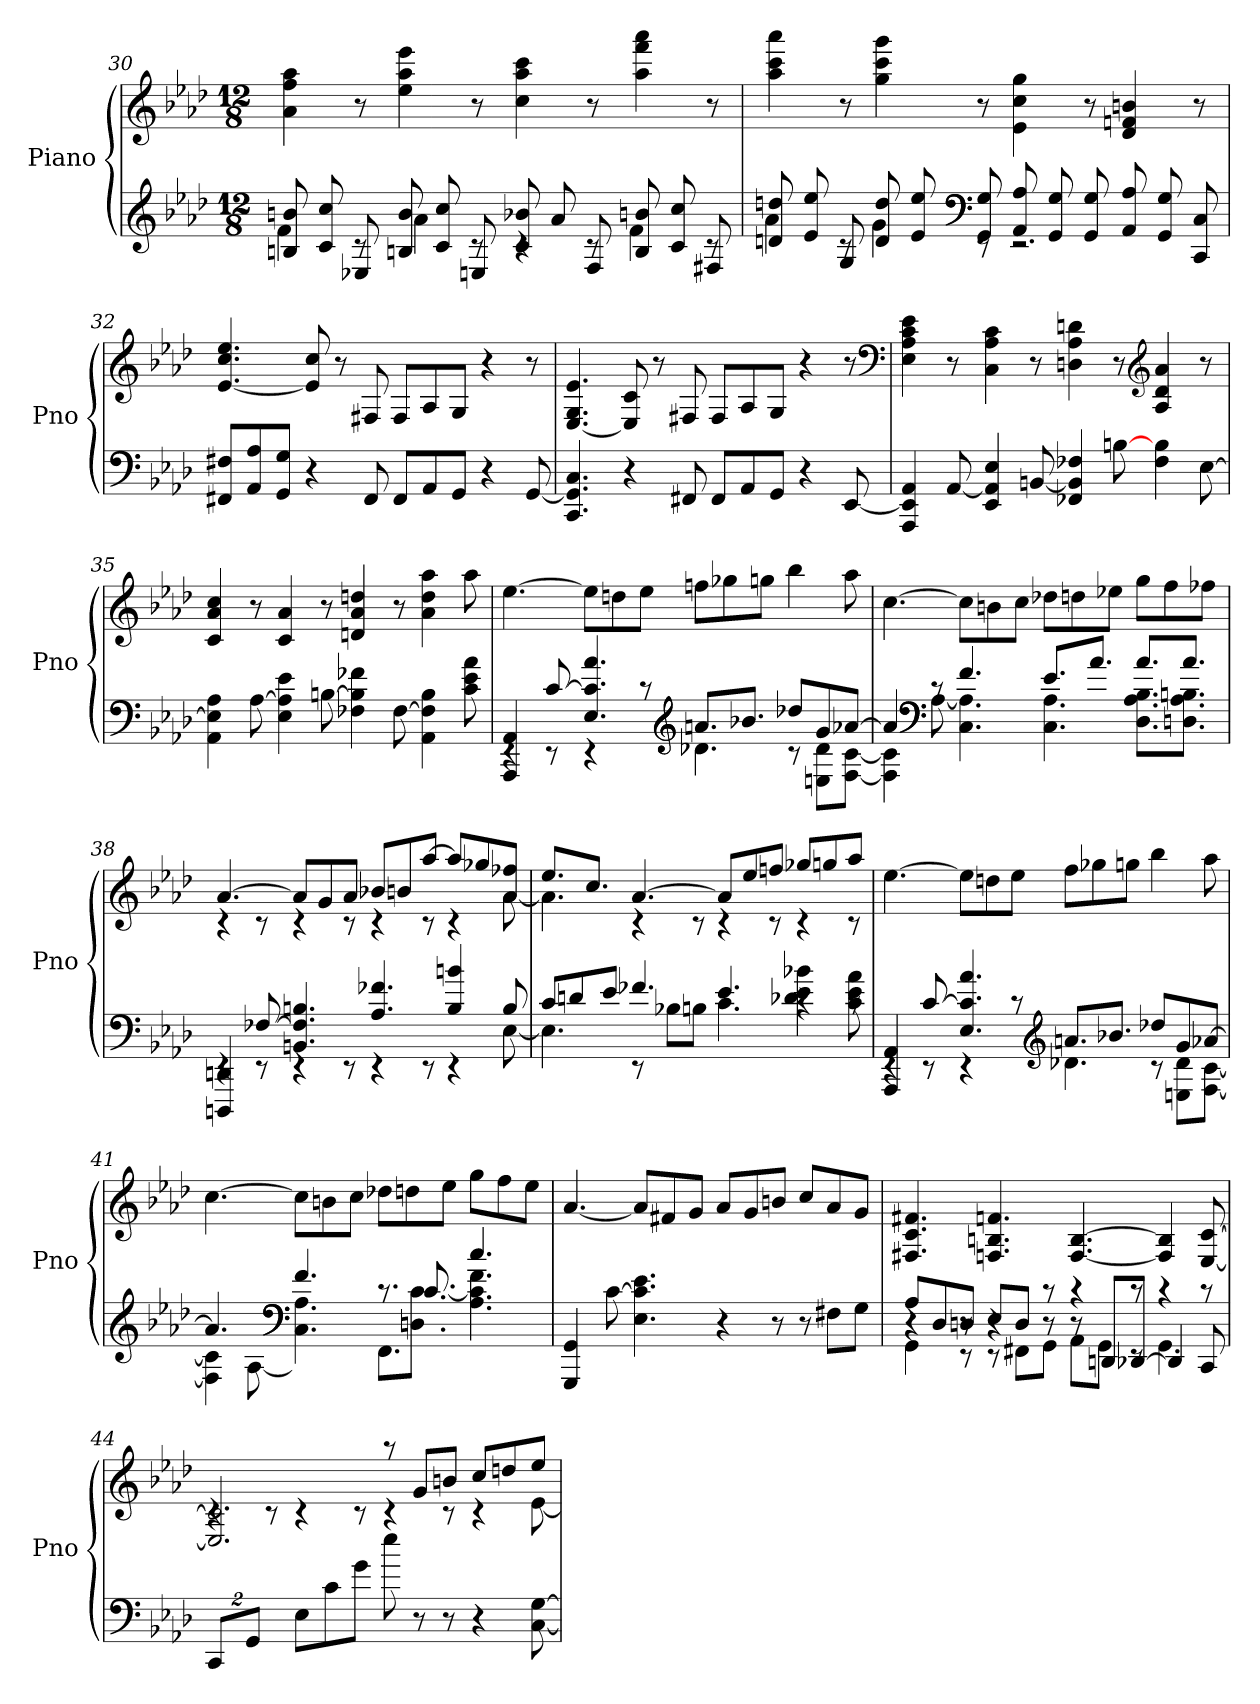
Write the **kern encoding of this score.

**kern	**kern
*part1	*part1
*staff2	*staff1
*I"Piano	*
*I'Pno	*
*clefG2	*clefG2
*k[b-e-a-d-]	*k[b-e-a-d-]
*f:	*f:
*M12/8	*M12/8
=30	=30
*^	*
8Bn 8bn	4f	4a- 4ff 4aa-
8c 8cc	.	.
8E-X	8rc	8r
8Bn 8b	4a-	4ee- 4aa- 4eee-
8c 8cc	.	.
8En	8rc	8r
8c 8b-X	4rc	4cc 4aa- 4ccc
8a-	.	.
8F	8rc	8r
8B 8bn	4f	4aa- 4fff 4aaa-
8c 8cc	.	.
8F#X	8rc	8r
=31	=31	=31
8dn 8ddn	4a-	4aa- 4ccc 4aaa-
8e- 8ee-	.	.
8G	8rc	8r
8d 8dd	4g	4gg 4ccc 4ggg
8e- 8ee-	.	.
*clefF4	*	*
8GG 8G	8rEE	8r
8AA- 8A-	2.rEE	4e- 4cc 4gg
8GG 8G	.	.
8GG 8G	.	8r
8AA- 8A-	.	4d- 4fn 4bn
8GG 8G	.	.
8CC 8C	.	8r
*v	*v	*
=32	=32
8FF#X 8F#XL	[4.e- 4.cc 4.ee-
8AA- 8A-	.
8GG 8GJ	.
4r	8e-] 8cc
.	8r
8FF#	8F#X
8FF#L	8F#L
8AA-	8A-
8GGJ	8GJ
4r	4r
[8GG	8r
=33	=33
4.CC 4.GG] 4.C	[4.E- 4.G 4.e-
4r	8E-] 8c
.	8r
8FF#X	8F#X
8FF#L	8F#L
8AA-	8A-
8GGJ	8GJ
4r	4r
[8EE-	8r
*	*clefF4
=34	=34
4AAA- 4EE-] 4AA-	4E- 4A- 4c 4e-
[8AA-	8r
4EE- 4AA-] 4E-	4C 4A- 4c
[8BBn	8r
4FF-X 4BB] 4F-X	4Dn 4A- 4dn
[8Bn	8r
*	*clefG2
4F- 4B	4A- 4d 4a-
[8E-	8r
=35	=35
4AA- 4E-] 4A-	4c 4a- 4cc
[8A-	8r
4E- 4A-] 4e-	4c 4a-
[8Bn	8r
4F-X 4B] 4f-X	4dn 4a- 4ddn
[8F-	8r
4AA- 4F-] 4B	4a- 4dd 4aa-
8c 8e- 8a-	8aa-
=36	=36
*^	*
4AAA- 4AA-	4rEE	[4.ee-
[8c	8rEE	.
4.E- 4.c] 4.a-	4rEE	8ee-L]
.	.	8ddn
.	8rc	8ee-J
*clefG2	*	*
8.anL	4.d-X	8ffnL
.	.	8gg-X
8.b-XJ	.	.
.	.	8ggnJ
8dd-XL	8rc	4bb-
8g	8En 8d-L	.
[8a-XJ	[8F [8cJ	8aa-
=37	=37	=37
4a-]	4F] 4c]	[4.cc
*clefF4	*	*
8rc	[8A-	.
4.f	4.C 4.A-]	8ccL]
.	.	8bn
.	.	8ccJ
8.e-L	4.C 4.A-	8dd-XL
.	.	8ddn
8.a-J	.	.
.	.	8ee-XJ
8.a-L	8.D- 8.A- 8.B-L	8ggL
.	.	8ff
8.a-J	8.Dn 8.A- 8.BnJ	.
.	.	8ff-XJ
=38	=38	=38
*	*	*^
4DDDn 4DDn	4rEE	[4.a-	4rc
[8F-X	8rEE	.	8rc
4.BBn 4.F-] 4.Bn	4rEE	8a-L]	4rc
.	.	8g	.
.	8rEE	8a-J	8rc
4.A- 4.f-X	4rEE	8b-XL	4rc
.	.	8bn	.
.	8rEE	[8aa-J	8rc
4B 4bn	4rEE	8aa-L]	4rc
.	.	8gg-X	.
8B	[8E-	8a- 8ff-XJ	[8a-
=39	=39	=39	=39
8cL	4.E-]	8.ee-L	4.a-]
8dn	.	.	.
.	.	8.ccJ	.
8e-J	.	.	.
4.f-X	8rEE	[4.a-	4rc
.	8B-XL	.	.
.	8BnJ	.	8rc
4.e-	4.c	8a-L]	4rc
.	.	8ee-	.
.	.	8ffnJ	8rc
4rc	4d-X 4e- 4b-X	8gg-XL	4rc
.	.	8ggn	.
8rc	8c 8e- 8a-	8aa-J	8rc
*	*	*v	*v
=40	=40	=40
4AAA- 4AA-	4rEE	[4.ee-
[8c	8rEE	.
4.E- 4.c] 4.a-	4rEE	8ee-L]
.	.	8ddn
.	8rc	8ee-J
*clefG2	*	*
8.anL	4.d-X	8ffL
.	.	8gg-X
8.b-XJ	.	.
.	.	8ggnJ
8dd-XL	8rc	4bb-
8g	8En 8d-L	.
[8a-XJ	[8F [8cJ	8aa-
=41	=41	=41
4.a-]	4F] 4c]	[4.cc
.	[8A-	.
*clefF4	*	*
4.f	4.C 4.A-]	8ccL]
.	.	8bn
.	.	8ccJ
8.rc	8.FFL	8dd-XL
.	.	8ddn
8.c	8.Dn [8.cJ	.
.	.	8ee-J
4.cc	4.A- 4.c] 4.f	8ggL
.	.	8ff
.	.	8ee-J
*v	*v	*
=42	=42
4GGG 4GG	[4.a-
[8c	.
4.E- 4.c] 4.e-	8a-L]
.	8f#X
.	8gJ
4r	8a-L
.	8g
8r	8bnJ
8r	8ccL
8F#XL	8a-
8GJ	8gJ
=43	=43
*^	*
*	*^	*
8A-L	4GG	4r	4.F#X 4.c 4.f#X
8D-	.	.	.
8DnJ	8rEE	8r	.
8E-L	8rEE	4r	4.Fn 4.Bn 4.fn
8DJ	8FF#XL	.	.
8rc	8GGJ	8r	.
4rc	8AA-L	8r	[4.F [4.B
.	8GGJ	8DDn/L	.
8rc	8rEE	[8DD-X/J	.
4rc	4.GG	4DD-/]	4F] 4B]
8rc	.	8CC/	[8E- [8c
*v	*v	*v	*
=44	=44
*	*^
16%3CCL	2.E-] 2.c]	4rc
16%3GGJ	.	.
.	.	8rc
8E-L	.	4rc
8c	.	.
8gJ	.	8rc
8ee-	8raa	4rc
8r	8gL	.
8r	8bnJ	8rc
4r	8ccL	4rc
.	8ddn	.
[8C [8G	8ee-J	[8e-
*	*v	*v
=	=
*-	*-
